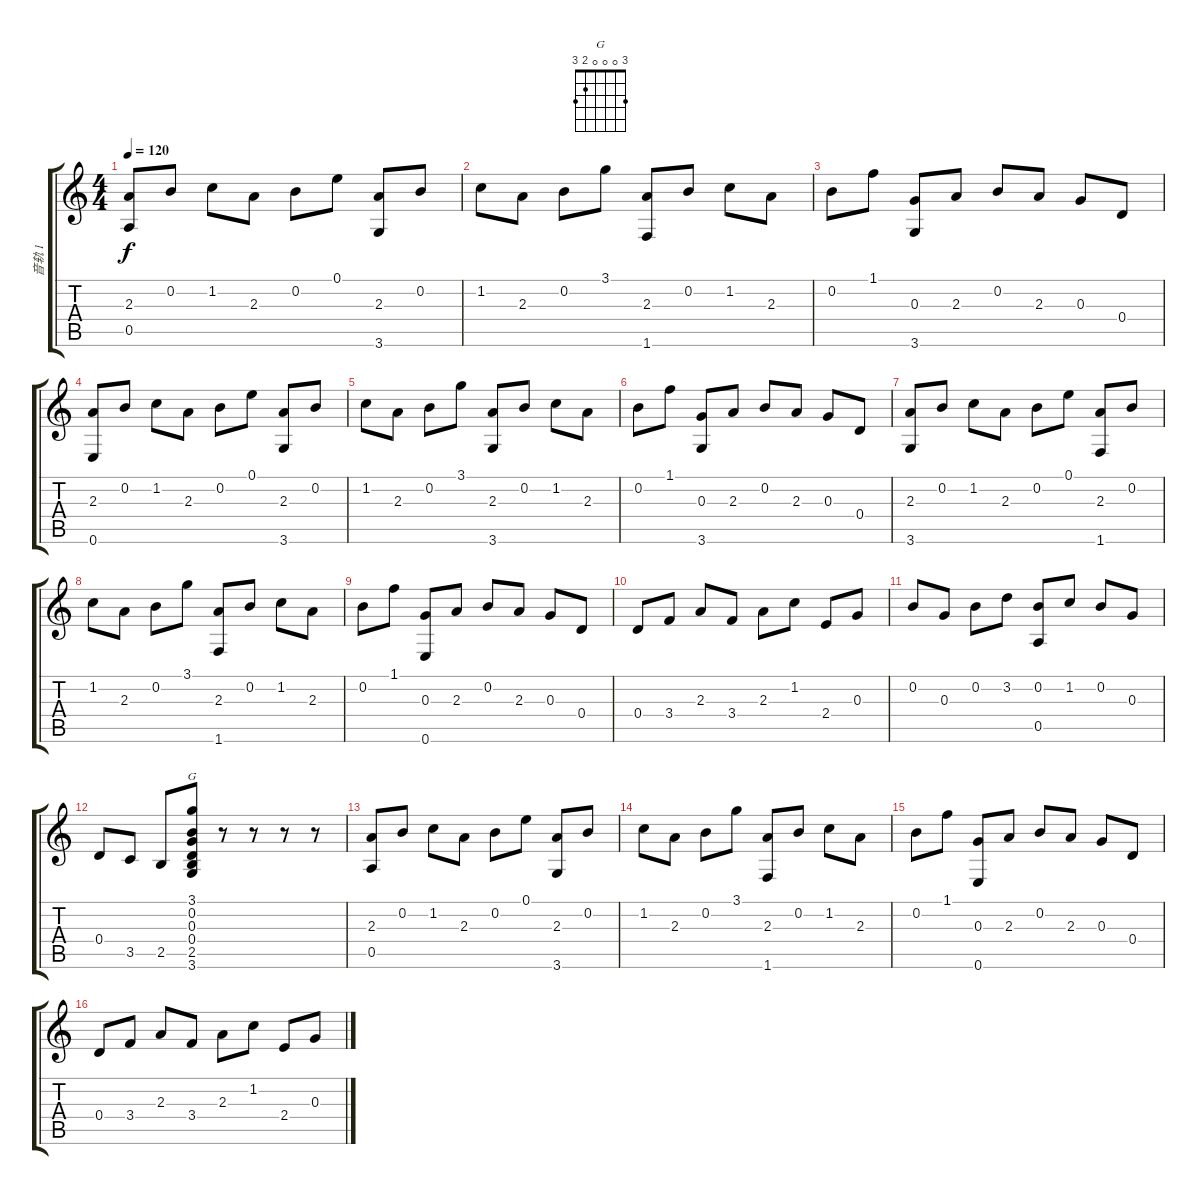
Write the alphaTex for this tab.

\track ("音轨 1" "音轨 1") {instrument acousticguitarnylon}
\staff {score tabs}
\tuning (E4 B3 G3 D3 A2 E2) {hide}
\chord ("G" 3 0 0 0 2 3)
\ts (4 4)
\tempo 120
\clef g2
\ks c
(2.3 0.5).8{dy f instrument acousticguitarnylon} 0.2.8 1.2.8 2.3.8 0.2.8 0.1.8 (2.3 3.6).8 0.2.8 |
1.2.8 2.3.8 0.2.8 3.1.8 (2.3 1.6).8 0.2.8 1.2.8 2.3.8 |
0.2.8 1.1.8 (0.3 3.6).8 2.3.8 0.2.8 2.3.8 0.3.8 0.4.8 |
(2.3 0.6).8 0.2.8 1.2.8 2.3.8 0.2.8 0.1.8 (2.3 3.6).8 0.2.8 |
1.2.8 2.3.8 0.2.8 3.1.8 (2.3 3.6).8 0.2.8 1.2.8 2.3.8 |
0.2.8 1.1.8 (0.3 3.6).8 2.3.8 0.2.8 2.3.8 0.3.8 0.4.8 |
(2.3 3.6).8 0.2.8 1.2.8 2.3.8 0.2.8 0.1.8 (2.3 1.6).8 0.2.8 |
1.2.8 2.3.8 0.2.8 3.1.8 (2.3 1.6).8 0.2.8 1.2.8 2.3.8 |
0.2.8 1.1.8 (0.3 0.6).8 2.3.8 0.2.8 2.3.8 0.3.8 0.4.8 |
0.4.8 3.4.8 2.3.8 3.4.8 2.3.8 1.2.8 2.4.8 0.3.8 |
0.2.8 0.3.8 0.2.8 3.2.8 (0.2 0.5).8 1.2.8 0.2.8 0.3.8 |
0.4.8 3.5.8 2.5.8 (3.1 0.2 0.3 0.4 2.5 3.6).8{ch "G"} r.8 r.8 r.8 r.8 |
(2.3 0.5).8 0.2.8 1.2.8 2.3.8 0.2.8 0.1.8 (2.3 3.6).8 0.2.8 |
1.2.8 2.3.8 0.2.8 3.1.8 (2.3 1.6).8 0.2.8 1.2.8 2.3.8 |
0.2.8 1.1.8 (0.3 0.6).8 2.3.8 0.2.8 2.3.8 0.3.8 0.4.8 |
0.4.8 3.4.8 2.3.8 3.4.8 2.3.8 1.2.8 2.4.8 0.3.8
